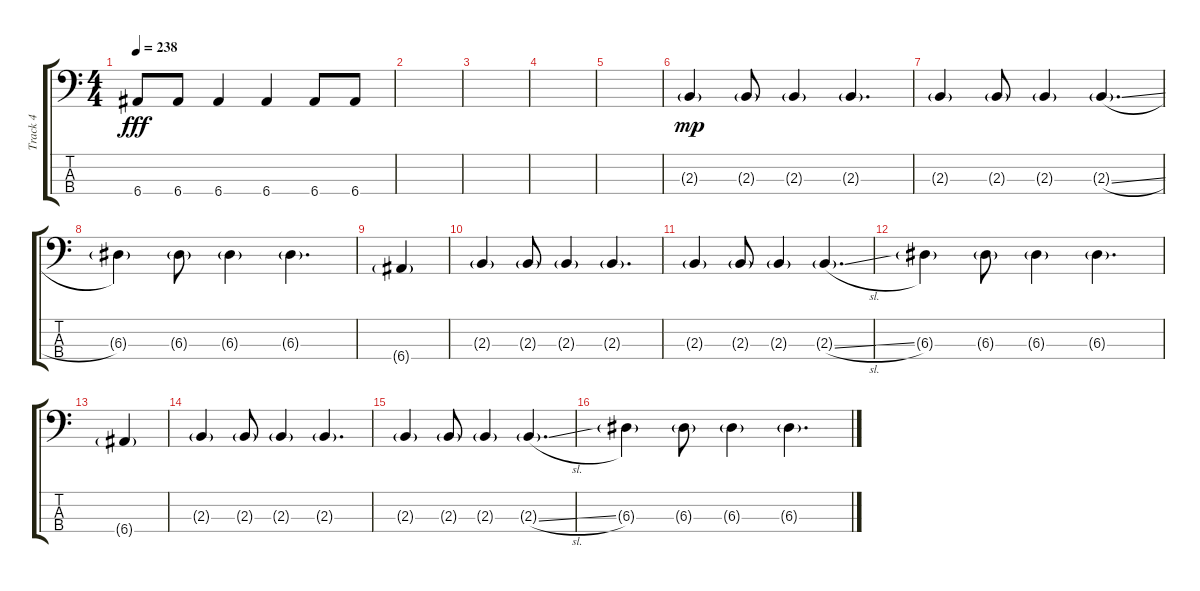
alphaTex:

\track ("Track 4" "Track 4") {instrument electricbassfinger}
\staff {score tabs}
\tuning (G2 D2 A1 E1) {hide}
\ts (4 4)
\tempo 238
\clef f4
\ks c
6.4.8{dy fff} 6.4.8 6.4.4 6.4.4 6.4.8 6.4.8 |
|
|
|
|
2.3{g}.4{dy mp} 2.3{g}.8 2.3{g}.4 2.3{g}.4{d} |
2.3{g}.4 2.3{g}.8 2.3{g}.4 2.3{sl g}.4{d} |
6.3{g}.4 6.3{g}.8 6.3{g}.4 6.3{g}.4{d} |
6.4{g}.4 |
2.3{g}.4 2.3{g}.8 2.3{g}.4 2.3{g}.4{d} |
2.3{g}.4 2.3{g}.8 2.3{g}.4 2.3{sl g}.4{d} |
6.3{g}.4 6.3{g}.8 6.3{g}.4 6.3{g}.4{d} |
6.4{g}.4 |
2.3{g}.4 2.3{g}.8 2.3{g}.4 2.3{g}.4{d} |
2.3{g}.4 2.3{g}.8 2.3{g}.4 2.3{sl g}.4{d} |
6.3{g}.4 6.3{g}.8 6.3{g}.4 6.3{g}.4{d}
